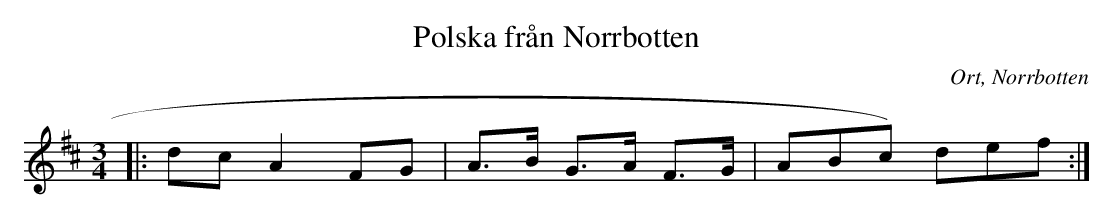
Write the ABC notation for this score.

X:1
T:Polska från Norrbotten
O:Ort, Norrbotten
M:3/4
L:1/16
K:D
|: d2c2 A4 F2G2 | A3B G3A F3G | 3A2B2c2 3)d2e2f2:|
